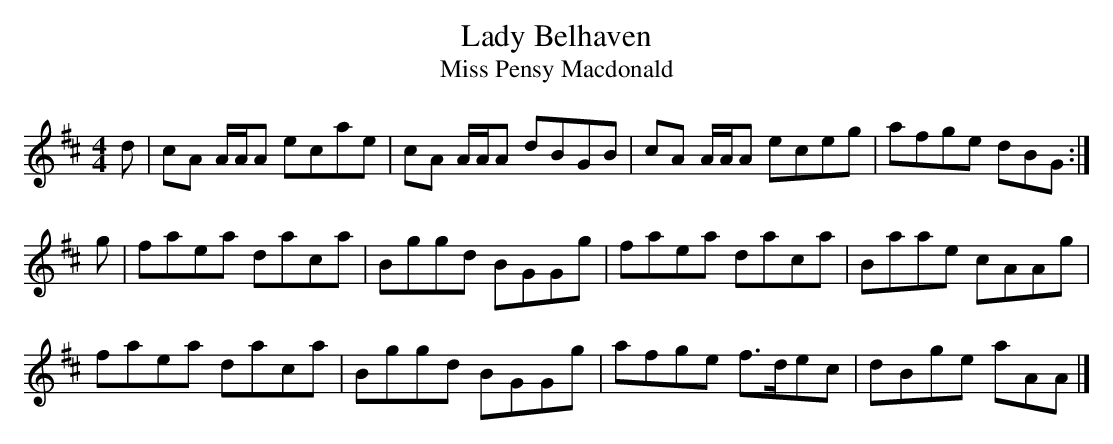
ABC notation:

X:1
T:Lady Belhaven
T:Miss Pensy Macdonald
M:4/4
L:1/8
K:Amix
d|cA A/A/A ecae|cA A/A/A dBGB|cA A/A/A eceg|afge dBG:|
g|faea daca|Bggd BGGg|faea daca|Baae cAAg|
faea daca|Bggd BGGg|afge f>dec|dBge aAA|]
